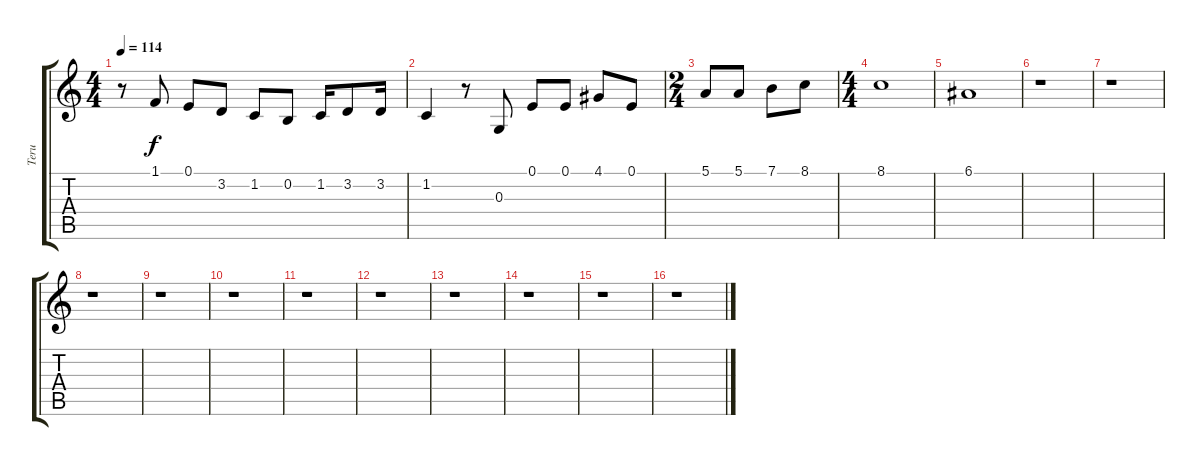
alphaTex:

\track ("Teru" "Teru") {instrument vibraphone}
\staff {score tabs}
\tuning (E4 B3 G3 D3 A2 E2) {hide}
\ts (4 4)
\tempo 114
\clef g2
\ks c
r.8{dy f} 1.1.8 0.1.8 3.2.8 1.2.8 0.2.8 1.2.16 3.2.8 3.2.16 |
1.2.4 r.8 0.3.8 0.1.8 0.1.8 4.1.8 0.1.8 |
\ts (2 4)
5.1.8 5.1.8 7.1.8 8.1.8 |
\ts (4 4)
8.1.1 |
6.1.1 |
r.1 |
r.1 |
r.1 |
r.1 |
r.1 |
r.1 |
r.1 |
r.1 |
r.1 |
r.1 |
r.1
